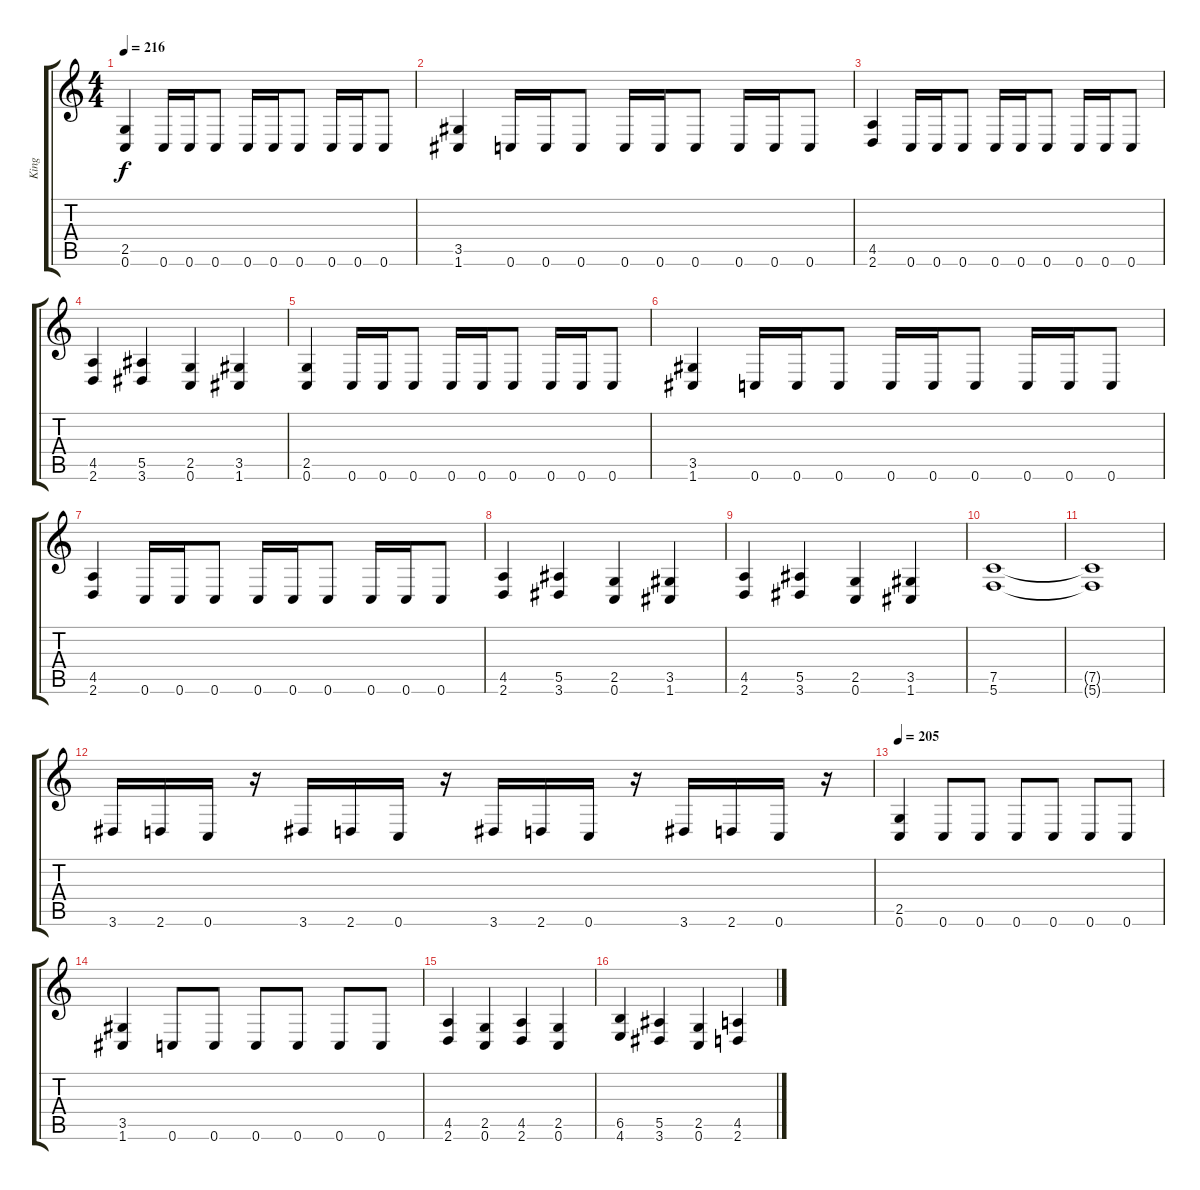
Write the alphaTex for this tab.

\track ("King" "King") {instrument distortionguitar}
\staff {score tabs}
\tuning (C4 G3 Eb3 Bb2 F2 C2) {hide}
\ts (4 4)
\tempo 216
\clef g2
\ks c
(2.5 0.6).4{dy f} 0.6.16 0.6.16 0.6.8 0.6.16 0.6.16 0.6.8 0.6.16 0.6.16 0.6.8 |
(3.5 1.6).4 0.6.16 0.6.16 0.6.8 0.6.16 0.6.16 0.6.8 0.6.16 0.6.16 0.6.8 |
(4.5 2.6).4 0.6.16 0.6.16 0.6.8 0.6.16 0.6.16 0.6.8 0.6.16 0.6.16 0.6.8 |
(4.5 2.6).4 (5.5 3.6).4 (2.5 0.6).4 (3.5 1.6).4 |
(2.5 0.6).4 0.6.16 0.6.16 0.6.8 0.6.16 0.6.16 0.6.8 0.6.16 0.6.16 0.6.8 |
(3.5 1.6).4 0.6.16 0.6.16 0.6.8 0.6.16 0.6.16 0.6.8 0.6.16 0.6.16 0.6.8 |
(4.5 2.6).4 0.6.16 0.6.16 0.6.8 0.6.16 0.6.16 0.6.8 0.6.16 0.6.16 0.6.8 |
(4.5 2.6).4 (5.5 3.6).4 (2.5 0.6).4 (3.5 1.6).4 |
(4.5 2.6).4 (5.5 3.6).4 (2.5 0.6).4 (3.5 1.6).4 |
(7.5 5.6).1 |
(7.5{t} 5.6{t}).1 |
3.6.16 2.6.16 0.6.16 r.16 3.6.16 2.6.16 0.6.16 r.16 3.6.16 2.6.16 0.6.16 r.16 3.6.16 2.6.16 0.6.16 r.16 |
\tempo 205
(2.5 0.6).4 0.6.8 0.6.8 0.6.8 0.6.8 0.6.8 0.6.8 |
(3.5 1.6).4 0.6.8 0.6.8 0.6.8 0.6.8 0.6.8 0.6.8 |
(4.5 2.6).4 (2.5 0.6).4 (4.5 2.6).4 (2.5 0.6).4 |
(6.5 4.6).4 (5.5 3.6).4 (2.5 0.6).4 (4.5 2.6).4
